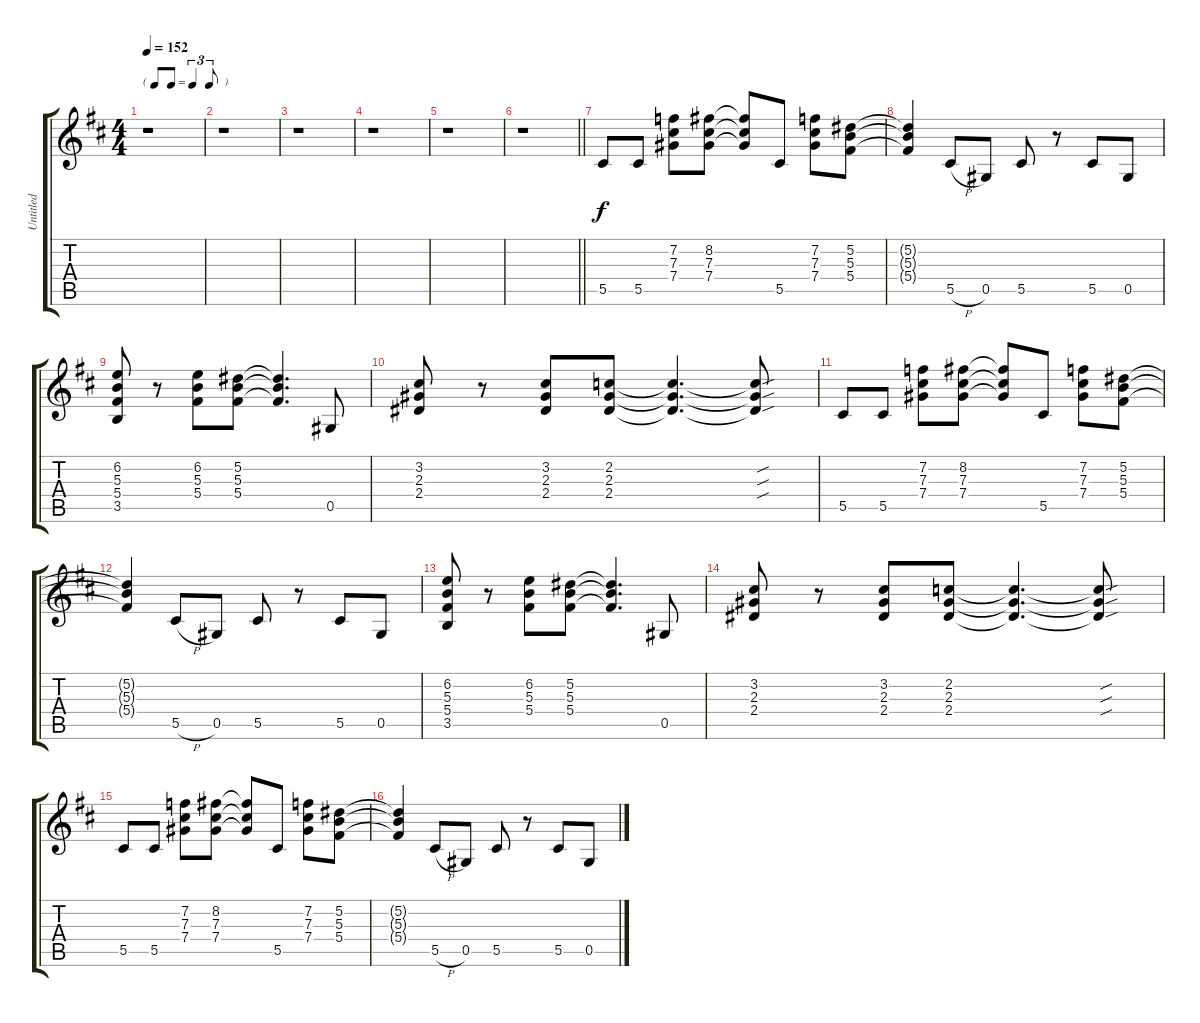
\track ("Untitled" "Untitled") {instrument distortionguitar}
\staff {score tabs}
\tuning (Eb4 Bb3 Gb3 Db3 Ab2 Eb2) {hide}
\ts (4 4)
\tf triplet8th
\tempo 152
\clef g2
\ks d
r.1{dy f} |
r.1 |
r.1 |
r.1 |
r.1 |
\barLineRight lightlight
r.1 |
5.5.8 5.5.8 (7.2 7.3 7.4).8 (8.2 7.3 7.4).8 (8.2{t} 7.3{t} 7.4{t}).8 5.5.8 (7.2 7.3 7.4).8 (5.2 5.3 5.4).8 |
(5.2{t} 5.3{t} 5.4{t}).4 5.5{h}.8 0.5.8 5.5.8 r.8 5.5.8 0.5.8 |
(6.2 5.3 5.4 3.5).8 r.8 (6.2 5.3 5.4).8 (5.2 5.3 5.4).8 (5.2{t} 5.3{t} 5.4{t}).4{d} 0.5.8 |
(3.2 2.3 2.4).8 r.8 (3.2 2.3 2.4).8 (2.2 2.3 2.4).8 (2.2{t} 2.3{t} 2.4{t}).4{d} (2.2{sou t} 2.3{sou t} 2.4{sou t}).8 |
5.5.8 5.5.8 (7.2 7.3 7.4).8 (8.2 7.3 7.4).8 (8.2{t} 7.3{t} 7.4{t}).8 5.5.8 (7.2 7.3 7.4).8 (5.2 5.3 5.4).8 |
(5.2{t} 5.3{t} 5.4{t}).4 5.5{h}.8 0.5.8 5.5.8 r.8 5.5.8 0.5.8 |
(6.2 5.3 5.4 3.5).8 r.8 (6.2 5.3 5.4).8 (5.2 5.3 5.4).8 (5.2{t} 5.3{t} 5.4{t}).4{d} 0.5.8 |
(3.2 2.3 2.4).8 r.8 (3.2 2.3 2.4).8 (2.2 2.3 2.4).8 (2.2{t} 2.3{t} 2.4{t}).4{d} (2.2{sou t} 2.3{sou t} 2.4{sou t}).8 |
5.5.8 5.5.8 (7.2 7.3 7.4).8 (8.2 7.3 7.4).8 (8.2{t} 7.3{t} 7.4{t}).8 5.5.8 (7.2 7.3 7.4).8 (5.2 5.3 5.4).8 |
(5.2{t} 5.3{t} 5.4{t}).4 5.5{h}.8 0.5.8 5.5.8 r.8 5.5.8 0.5.8
